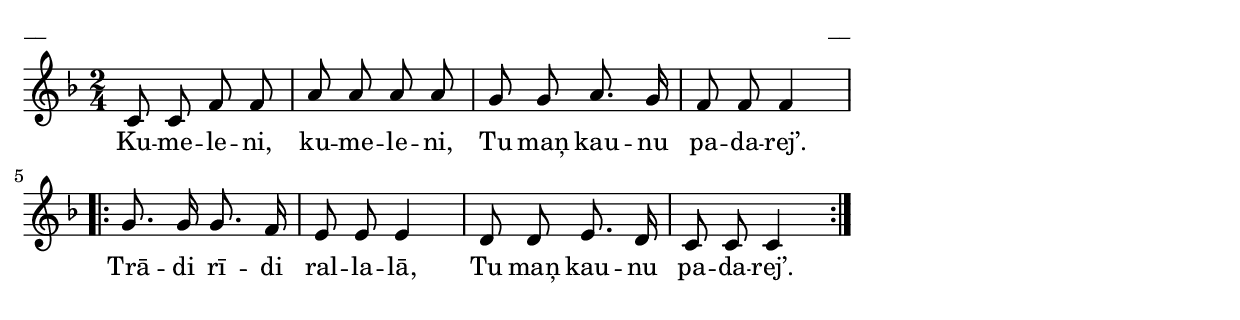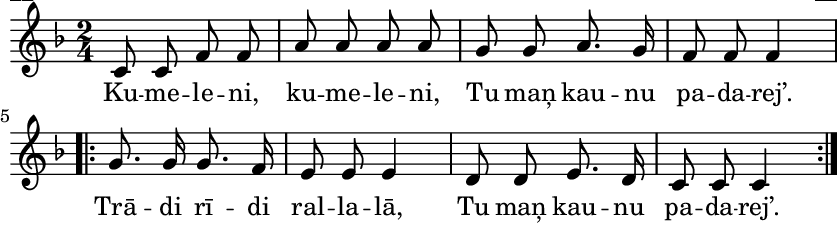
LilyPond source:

\version "2.13.18"
#(ly:set-option 'crop #t)

%\header {
%    title = "Kumeleni, kumeleni"
%}
\paper {
line-width = 14\cm
left-margin = 0.4\cm
between-system-padding = 0.1\cm
between-system-space = 0.1\cm
}
\layout {
indent = #0
ragged-last = ##f
}

voiceA = \relative c' {
\clef "treble"
\key f \major
\time 2/4
c8 c f f | a8 a a a | g8 g a8. g16 | f8 f f4
\repeat volta 2 {
g8. g16 g8. f16  | e8 e e4 |
d8 d e8. d16 | c8 c c4
}
} 



lyricA = \lyricmode {
Ku -- me -- le -- ni, ku -- me -- le -- ni, Tu maņ kau -- nu pa -- da -- rej’.
Trā -- di rī -- di ral -- la -- lā, Tu maņ kau -- nu pa -- da -- rej’.
}


fullScore = <<
\new Staff {
<<
\new Voice = "voiceA" { \oneVoice \autoBeamOff \voiceA }
\new Lyrics \lyricsto "voiceA" \lyricA
>>
}
>>

\score {
\fullScore
\header { piece = "__" opus = "__" }
}
\markup { \with-color #(x11-color 'white) \sans \smaller "__" }
\score {
\unfoldRepeats
\fullScore
\midi {
\context { \Staff \remove "Staff_performer" }
\context { \Voice \consists "Staff_performer" }
}
}


